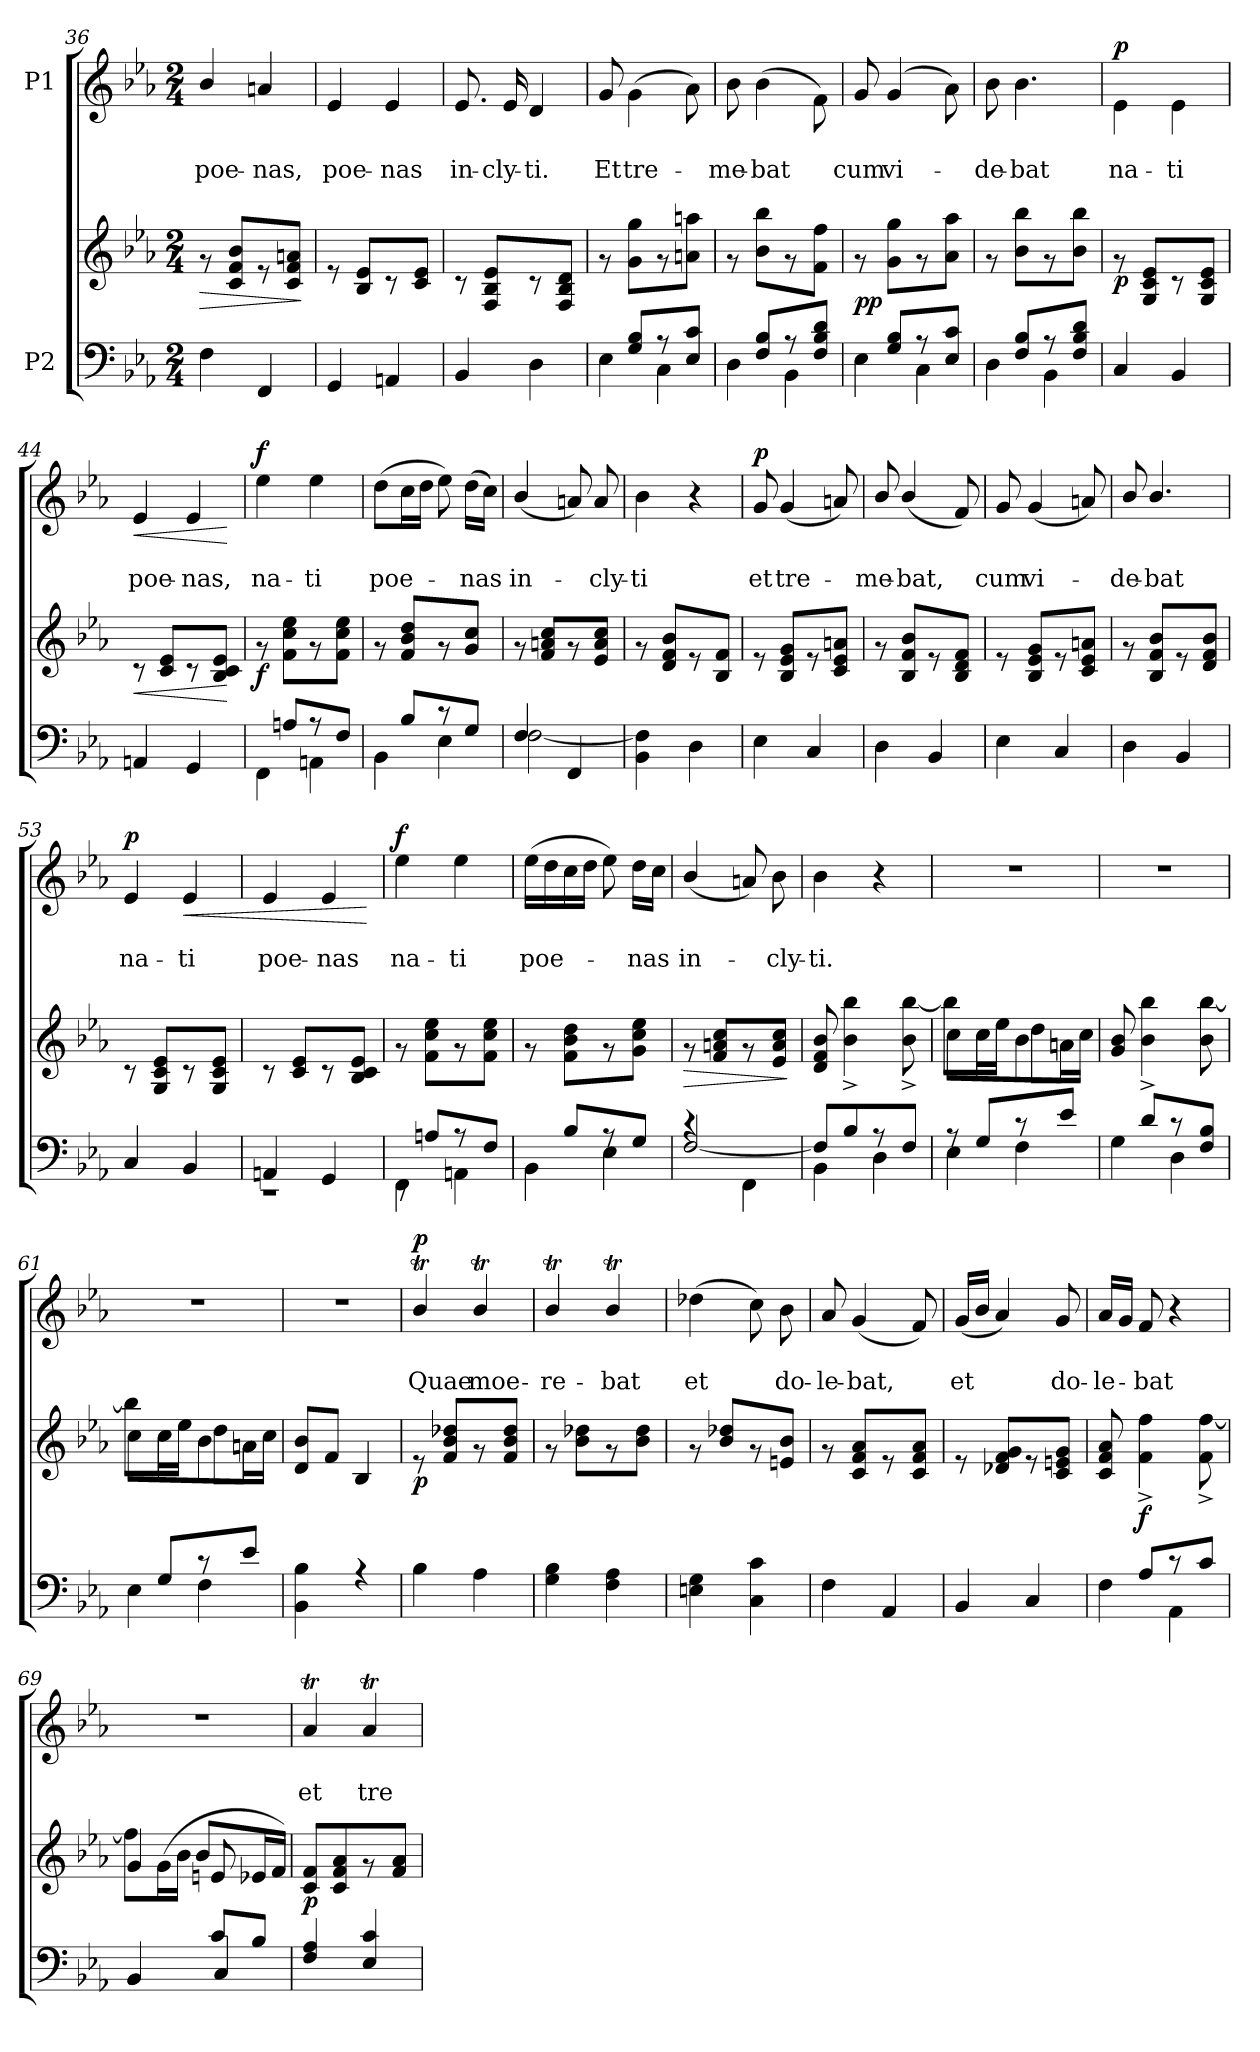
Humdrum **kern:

**kern	**kern	**dynam	**kern	**text	**text	**dynam
*part2	*part2	*part2	*part1	*part1	*part1	*part1
*staff3	*staff2	*staff2/3	*staff1	*staff1	*staff1	*staff1
*I"P2	*	*	*I"P1	*	*	*
*clefF4	*clefG2	*	*clefG2	*	*	*
*k[b-e-a-]	*k[b-e-a-]	*	*k[b-e-a-]	*	*	*
*E-:	*E-:	*	*E-:	*	*	*
*M2/4	*M2/4	*	*M2/4	*	*	*
=36	=36	=36	=36	=36	=36	=36
*^	*^	*	*	*	*	*
!	!	!	!	!LO:HP:b	!	!	!LO:LY:b	!
4F\	2ryy	2ryy	8r	>	4b-/	.	poe-	.
.	.	.	8c/ 8f/ 8b-/L	.	.	.	.	.
!	!	!	!	!	!	!	!LO:LY:b	!
4FF/	.	.	8r	.	4an/	.	-nas,	.
.	.	.	8c/ 8f/ 8an/J	.	.	.	.	.
*v	*v	*	*	*	*	*	*	*
*	*v	*v	*	*	*	*	*
.	.	]	.	.	.	.
=37	=37	=37	=37	=37	=37	=37
*^	*^	*	*	*	*	*
!	!	!	!	!	!	!	!LO:LY:b	!
4GG/	2ryy	2ryy	8r	.	4e-/	.	poe-	.
.	.	.	8B-/ 8e-/L	.	.	.	.	.
!	!	!	!	!	!	!	!LO:LY:b	!
4AAn/	.	.	8r	.	4e-/	.	-nas	.
.	.	.	8c/ 8e-/J	.	.	.	.	.
=38	=38	=38	=38	=38	=38	=38	=38	=38
!	!	!	!	!	!	!	!LO:LY:b	!
4BB-/	2ryy	2ryy	8r	.	8.e-/	.	in-	.
.	.	.	8F/ 8B-/ 8e-/L	.	.	.	.	.
!	!	!	!	!	!	!	!LO:LY:b	!
.	.	.	.	.	16e-/	.	-cly-	.
!	!	!	!	!	!	!	!LO:LY:b	!
4D\	.	.	8r	.	4d/	.	-ti.	.
.	.	.	8F/ 8B-/ 8d/J	.	.	.	.	.
=39	=39	=39	=39	=39	=39	=39	=39	=39
!	!	!	!	!	!	!	!LO:LY:b	!
4E-\	8ryy	2ryy	8r	.	8g/	.	Et	.
!	!	!	!	!	!	!	!LO:LY:b	!
.	8G/ 8B-/L	.	8g\ 8gg\L	.	(>4g\	.	tre-	.
4C\	8rA	.	8r	.	.	.	.	.
.	8E-/ 8c/J	.	8an\ 8aan\J	.	8a-\)	.	.	.
=40	=40	=40	=40	=40	=40	=40	=40	=40
!	!	!	!	!	!	!	!LO:LY:b	!
4D\	8ryy	2ryy	8r	.	8b-\	.	-me-	.
!	!	!	!	!	!	!	!LO:LY:b	!
.	8F/ 8B-/L	.	8b-\ 8bb-\L	.	(>4b-\	.	-bat	.
4BB-\	8rA	.	8r	.	.	.	.	.
.	8F/ 8B-/ 8d/J	.	8f\ 8ff\J	.	8f\)	.	.	.
=41	=41	=41	=41	=41	=41	=41	=41	=41
!	!	!	!	!LO:DY:b	!	!	!LO:LY:b	!
4E-\	8ryy	2ryy	8r	pp	8g/	.	cum	.
!	!	!	!	!	!	!	!LO:LY:b	!
.	8G/ 8B-/L	.	8g\ 8gg\L	.	(<4g/	.	vi-	.
4C\	8rA	.	8r	.	.	.	.	.
.	8E-/ 8c/J	.	8a-\ 8aa-\J	.	8a-\)	.	.	.
=42	=42	=42	=42	=42	=42	=42	=42	=42
!	!	!	!	!	!	!	!LO:LY:b	!
4D\	8ryy	2ryy	8r	.	8b-\	.	-de-	.
!	!	!	!	!	!	!	!LO:LY:b	!
.	8F/ 8B-/L	.	8b-\ 8bb-\L	.	4.b-\	.	-bat	.
4BB-\	8rA	.	8r	.	.	.	.	.
.	8F/ 8B-/ 8d/J	.	8b-\ 8bb-\J	.	.	.	.	.
=43	=43	=43	=43	=43	=43	=43	=43	=43
!	!	!	!	!LO:DY:b	!	!	!LO:LY:b	!LO:DY:a
4C/	2ryy	2ryy	8r	p	4e-\	.	na-	p
.	.	.	8G/ 8c/ 8e-/L	.	.	.	.	.
!	!	!	!	!	!	!	!LO:LY:b	!
4BB-/	.	.	8r	.	4e-\	.	-ti	.
.	.	.	8G/ 8c/ 8e-/J	.	.	.	.	.
!!LO:PB:g=z
=44	=44	=44	=44	=44	=44	=44	=44	=44
!	!	!	!	!LO:HP:b	!	!	!LO:LY:b	!LO:HP:b
4AAn/	2ryy	2ryy	8r	<	4e-/	.	poe-	<
.	.	.	8c/ 8e-/L	.	.	.	.	.
!	!	!	!	!	!	!	!LO:LY:b	!
4GG/	.	.	8r	.	4e-/	.	-nas,	.
.	.	.	8B-/ 8c/ 8e-/J	.	.	.	.	.
*v	*v	*	*	*	*	*	*	*
*	*v	*v	*	*	*	*	*
.	.	[	.	.	.	[
=45	=45	=45	=45	=45	=45	=45
*^	*^	*	*	*	*	*
!	!	!	!	!LO:DY:b	!	!	!LO:LY:b	!LO:DY:a
4FF\	8ryy	2ryy	8r	f	4ee-\	.	na-	f
.	8An/L	.	8f\ 8cc\ 8ee-\L	.	.	.	.	.
!	!	!	!	!	!	!	!LO:LY:b	!
4AAn\	8rA	.	8r	.	4ee-\	.	-ti	.
.	8F/J	.	8f\ 8cc\ 8ee-\J	.	.	.	.	.
=46	=46	=46	=46	=46	=46	=46	=46	=46
!	!	!	!	!	!	!	!LO:LY:b	!
4BB-\	8ryy	2ryy	8r	.	(>8dd\L	.	poe-	.
.	8B-/L	.	8f/ 8b-/ 8dd/L	.	16cc\L	.	.	.
.	.	.	.	.	16dd\JJ	.	.	.
4E-\	8rc	.	8r	.	8ee-\)	.	.	.
!	!	!	!	!	!	!	!LO:LY:b	!
.	8G/J	.	8g/ 8cc/J	.	(>16dd\LL	.	-nas	.
.	.	.	.	.	16cc\JJ)	.	.	.
=47	=47	=47	=47	=47	=47	=47	=47	=47
!	!	!	!	!	!	!	!LO:LY:b	!
4F/	[>2F\	2ryy	8r	.	(>4b-/	.	in-	.
.	.	.	8f/ 8an/ 8cc/L	.	.	.	.	.
4FF/	.	.	8r	.	8an/)	.	.	.
!	!	!	!	!	!	!	!LO:LY:b	!
.	.	.	8e-/ 8a/ 8cc/J	.	8a/	.	-cly-	.
=48	=48	=48	=48	=48	=48	=48	=48	=48
!	!	!	!	!	!	!	!LO:LY:b	!
2ryy	4BB-\ 4F\]	2ryy	8r	.	4b-\	.	-ti	.
.	.	.	8d/ 8f/ 8b-/L	.	.	.	.	.
.	4D\	.	8r	.	4r	.	.	.
.	.	.	8B-/ 8f/J	.	.	.	.	.
=49	=49	=49	=49	=49	=49	=49	=49	=49
!	!	!	!	!	!	!	!LO:LY:b	!LO:DY:a
4E-\	2ryy	2ryy	8r	.	8g/	.	et	p
!	!	!	!	!	!	!	!LO:LY:b	!
.	.	.	8B-/ 8e-/ 8g/L	.	(<4g/	.	tre-	.
4C/	.	.	8r	.	.	.	.	.
.	.	.	8c/ 8e-/ 8an/J	.	8an/)	.	.	.
=50	=50	=50	=50	=50	=50	=50	=50	=50
!	!	!	!	!	!	!	!LO:LY:b	!
4D\	2ryy	2ryy	8r	.	8b-/	.	-me-	.
!	!	!	!	!	!	!	!LO:LY:b	!
.	.	.	8B-/ 8f/ 8b-/L	.	(<4b-/	.	-bat,	.
4BB-/	.	.	8r	.	.	.	.	.
.	.	.	8B-/ 8d/ 8f/J	.	8f/)	.	.	.
=51	=51	=51	=51	=51	=51	=51	=51	=51
!	!	!	!	!	!	!	!LO:LY:b	!
4E-\	2ryy	2ryy	8r	.	8g/	.	cum	.
!	!	!	!	!	!	!	!LO:LY:b	!
.	.	.	8B-/ 8e-/ 8g/L	.	(<4g/	.	vi-	.
4C/	.	.	8r	.	.	.	.	.
.	.	.	8c/ 8e-/ 8an/J	.	8an/)	.	.	.
!!LO:LB:g=z
=52	=52	=52	=52	=52	=52	=52	=52	=52
!	!	!	!	!	!	!	!LO:LY:b	!
4D\	2ryy	2ryy	8r	.	8b-/	.	-de-	.
!	!	!	!	!	!	!	!LO:LY:b	!
.	.	.	8B-/ 8f/ 8b-/L	.	4.b-/	.	-bat	.
4BB-/	.	.	8r	.	.	.	.	.
.	.	.	8d/ 8f/ 8b-/J	.	.	.	.	.
=53	=53	=53	=53	=53	=53	=53	=53	=53
!	!	!	!	!	!	!	!LO:LY:b	!LO:DY:a
4C/	2ryy	2ryy	8r	.	4e-/	.	na-	p
.	.	.	8G/ 8c/ 8e-/L	.	.	.	.	.
!	!	!	!	!	!	!	!LO:LY:b	!LO:HP:b
4BB-/	.	.	8r	.	4e-/	.	-ti	<
.	.	.	8G/ 8c/ 8e-/J	.	.	.	.	.
=54	=54	=54	=54	=54	=54	=54	=54	=54
!	!LO:N:vis=1	!	!	!	!	!	!LO:LY:b	!
4AAn/	2rEE	2ryy	8r	.	4e-/	.	poe-	.
.	.	.	8c/ 8e-/L	.	.	.	.	.
!	!	!	!	!	!	!	!LO:LY:b	!
4GG/	.	.	8r	.	4e-/	.	-nas	.
.	.	.	8B-/ 8c/ 8e-/J	.	.	.	.	.
*v	*v	*	*	*	*	*	*	*
*	*v	*v	*	*	*	*	*
.	.	.	.	.	.	[
=55	=55	=55	=55	=55	=55	=55
*^	*^	*	*	*	*	*
!	!	!	!	!	!	!	!LO:LY:b	!LO:DY:a
4FF\	8rEE	2ryy	8r	.	4ee-\	.	na-	f
.	8An/L	.	8f\ 8cc\ 8ee-\L	.	.	.	.	.
!	!	!	!	!	!	!	!LO:LY:b	!
4AAn\	8rA	.	8r	.	4ee-\	.	-ti	.
.	8F/J	.	8f\ 8cc\ 8ee-\J	.	.	.	.	.
=56	=56	=56	=56	=56	=56	=56	=56	=56
!	!	!	!	!	!	!	!LO:LY:b	!
4BB-\	8ryy	2ryy	8r	.	(>16ee-\LL	.	poe-	.
.	.	.	.	.	16dd\	.	.	.
.	8B-/L	.	8f\ 8b-\ 8dd\L	.	16cc\	.	.	.
.	.	.	.	.	16dd\JJ	.	.	.
4E-\	8rA	.	8r	.	8ee-\)	.	.	.
!	!	!	!	!	!	!	!LO:LY:b	!
.	8G/J	.	8g\ 8cc\ 8ee-\J	.	16dd\LL	.	-nas	.
.	.	.	.	.	16cc\JJ	.	.	.
=57	=57	=57	=57	=57	=57	=57	=57	=57
!	!	!	!	!LO:HP:b	!	!	!LO:LY:b	!
4rc	[>2F/	2ryy	8r	>	(>4b-/	.	in-	.
.	.	.	8f/ 8an/ 8cc/L	.	.	.	.	.
4FF\	.	.	8r	.	8an/)	.	.	.
!	!	!	!	!	!	!	!LO:LY:b	!
.	.	.	8e-/ 8a/ 8cc/J	.	8b-\	.	-cly-	.
*v	*v	*	*	*	*	*	*	*
*	*v	*v	*	*	*	*	*
.	.	]	.	.	.	.
=58	=58	=58	=58	=58	=58	=58
*^	*^	*	*	*	*	*
!	!	!	!	!	!	!	!LO:LY:b	!
4BB-\	8F/L]	2ryy	8d/ 8f/ 8b-/	.	4b-\	.	-ti.	.
.	8B-/	.	4b-\^> 4bb-\^>	.	.	.	.	.
4D\	8rA	.	.	.	4r	.	.	.
.	8F/J	.	8b-\^> [>8bb-\^>	.	.	.	.	.
=59	=59	=59	=59	=59	=59	=59	=59	=59
!	!	!	!	!	!LO:N:vis=1	!	!	!
4E-\	8rA	8cc\L	8bb-\L]	.	2r	.	.	.
.	8G/L	8cc\	16cc\L	.	.	.	.	.
.	.	.	16ee-\JJ	.	.	.	.	.
4F\	8rc	8b-\	8dd\L	.	.	.	.	.
.	8e-/J	8an\J	16an\L	.	.	.	.	.
.	.	.	16cc\JJ	.	.	.	.	.
!!LO:LB:g=z
=60	=60	=60	=60	=60	=60	=60	=60	=60
!	!	!	!	!	!LO:N:vis=1	!	!	!
4G\	8ryy	2ryy	8g/ 8b-/	.	2r	.	.	.
.	8d/L	.	4b-\^> 4bb-\^>	.	.	.	.	.
4D\	8rc	.	.	.	.	.	.	.
.	8F/ 8B-/J	.	8b-\ [>8bb-\	.	.	.	.	.
=61	=61	=61	=61	=61	=61	=61	=61	=61
!	!	!	!	!	!LO:N:vis=1	!	!	!
4E-\	8ryy	8cc\L	8bb-\L]	.	2r	.	.	.
.	8G/L	8cc\	16cc\L	.	.	.	.	.
.	.	.	16ee-\JJ	.	.	.	.	.
4F\	8rc	8b-\	8dd\L	.	.	.	.	.
.	8e-/J	8an\J	16an\L	.	.	.	.	.
.	.	.	16cc\JJ	.	.	.	.	.
=62	=62	=62	=62	=62	=62	=62	=62	=62
!	!	!	!	!	!LO:N:vis=1	!	!	!
4BB-\ 4B-\	2ryy	2ryy	8d/ 8b-/L	.	2r	.	.	.
.	.	.	8f/J	.	.	.	.	.
4r	.	.	4B-/	.	.	.	.	.
=63	=63	=63	=63	=63	=63	=63	=63	=63
!	!	!	!	!LO:DY:b	!	!	!LO:LY:b	!LO:DY:a
4B-\	2ryy	2ryy	8r	p	4b-T/	.	Quae	p
.	.	.	8f/ 8b-/ 8dd-X/L	.	.	.	.	.
!	!	!	!	!	!	!	!LO:LY:b	!
4A-\	.	.	8r	.	4b-T/	.	moe-	.
.	.	.	8f/ 8b-/ 8dd-/J	.	.	.	.	.
=64	=64	=64	=64	=64	=64	=64	=64	=64
!	!	!	!	!	!	!	!LO:LY:b	!
4G\ 4B-\	2ryy	2ryy	8r	.	4b-T/	.	-re-	.
.	.	.	8b-\ 8dd-X\L	.	.	.	.	.
!	!	!	!	!	!	!	!LO:LY:b	!
4F\ 4A-\	.	.	8r	.	4b-T/	.	-bat	.
.	.	.	8b-\ 8dd-\J	.	.	.	.	.
=65	=65	=65	=65	=65	=65	=65	=65	=65
!	!	!	!	!	!	!	!LO:LY:b	!
4En\ 4G\	2ryy	2ryy	8r	.	(>4dd-X\	.	et	.
.	.	.	8b-/ 8dd-X/L	.	.	.	.	.
4C\ 4c\	.	.	8r	.	8cc\)	.	.	.
!	!	!	!	!	!	!	!LO:LY:b	!
.	.	.	8en/ 8b-/J	.	8b-\	.	do-	.
=66	=66	=66	=66	=66	=66	=66	=66	=66
!	!	!	!	!	!	!	!LO:LY:b	!
4F\	2ryy	2ryy	8r	.	8a-/	.	-le-	.
!	!	!	!	!	!	!	!LO:LY:b	!
.	.	.	8c/ 8f/ 8a-/L	.	(<4g/	.	-bat,	.
4AA-/	.	.	8r	.	.	.	.	.
.	.	.	8c/ 8f/ 8a-/J	.	8f/)	.	.	.
=67	=67	=67	=67	=67	=67	=67	=67	=67
!	!	!	!	!	!	!	!LO:LY:b	!
4BB-/	2ryy	2ryy	8r	.	(<16g/LL	.	et	.
.	.	.	.	.	16b-/JJ	.	.	.
.	.	.	8d-X/ 8f/ 8g/L	.	4a-/)	.	.	.
4C/	.	.	8r	.	.	.	.	.
!	!	!	!	!	!	!	!LO:LY:b	!
.	.	.	8c/ 8en/ 8g/J	.	8g/	.	do-	.
!!LO:LB:g=z
=68	=68	=68	=68	=68	=68	=68	=68	=68
!	!	!	!	!	!	!	!LO:LY:b	!
4F\	8ryy	2ryy	8c/ 8f/ 8a-/	.	16a-/LL	.	-le-	.
.	.	.	.	.	16g/JJ	.	.	.
!	!	!	!	!LO:DY:b	!	!	!LO:LY:b	!
.	8A-/L	.	4f\^> 4ff\^>	f	8f/	.	-bat	.
4AA-\	8rc	.	.	.	4r	.	.	.
.	8c/J	.	8f\^> [>8ff\^>	.	.	.	.	.
=69	=69	=69	=69	=69	=69	=69	=69	=69
!	!	!	!	!	!LO:N:vis=1	!	!	!
4BB-/	4BB-/	4g/	8ff\L]	.	2r	.	.	.
.	.	.	(>16g\L	.	.	.	.	.
.	.	.	16b-\JJ	.	.	.	.	.
8c/L	4C/	8en/	8b-/L	.	.	.	.	.
8B-/J	.	8ryy	16e-X/L	.	.	.	.	.
.	.	.	16f/JJ)	.	.	.	.	.
=70	=70	=70	=70	=70	=70	=70	=70	=70
!	!	!	!	!LO:DY:b	!	!	!LO:LY:b	!
4F/ 4A-/	2ryy	2ryy	8c/ 8f/L	p	4a-T/	.	et	.
.	.	.	8c/ 8f/ 8a-/	.	.	.	.	.
!	!	!	!	!	!	!	!LO:LY:b	!
4E-/ 4c/	.	.	8r	.	4a-T/	.	tre-	.
.	.	.	8f/ 8a-/J	.	.	.	.	.
*v	*v	*	*	*	*	*	*	*
*	*v	*v	*	*	*	*	*
=	=	=	=	=	=	=
*-	*-	*-	*-	*-	*-	*-
